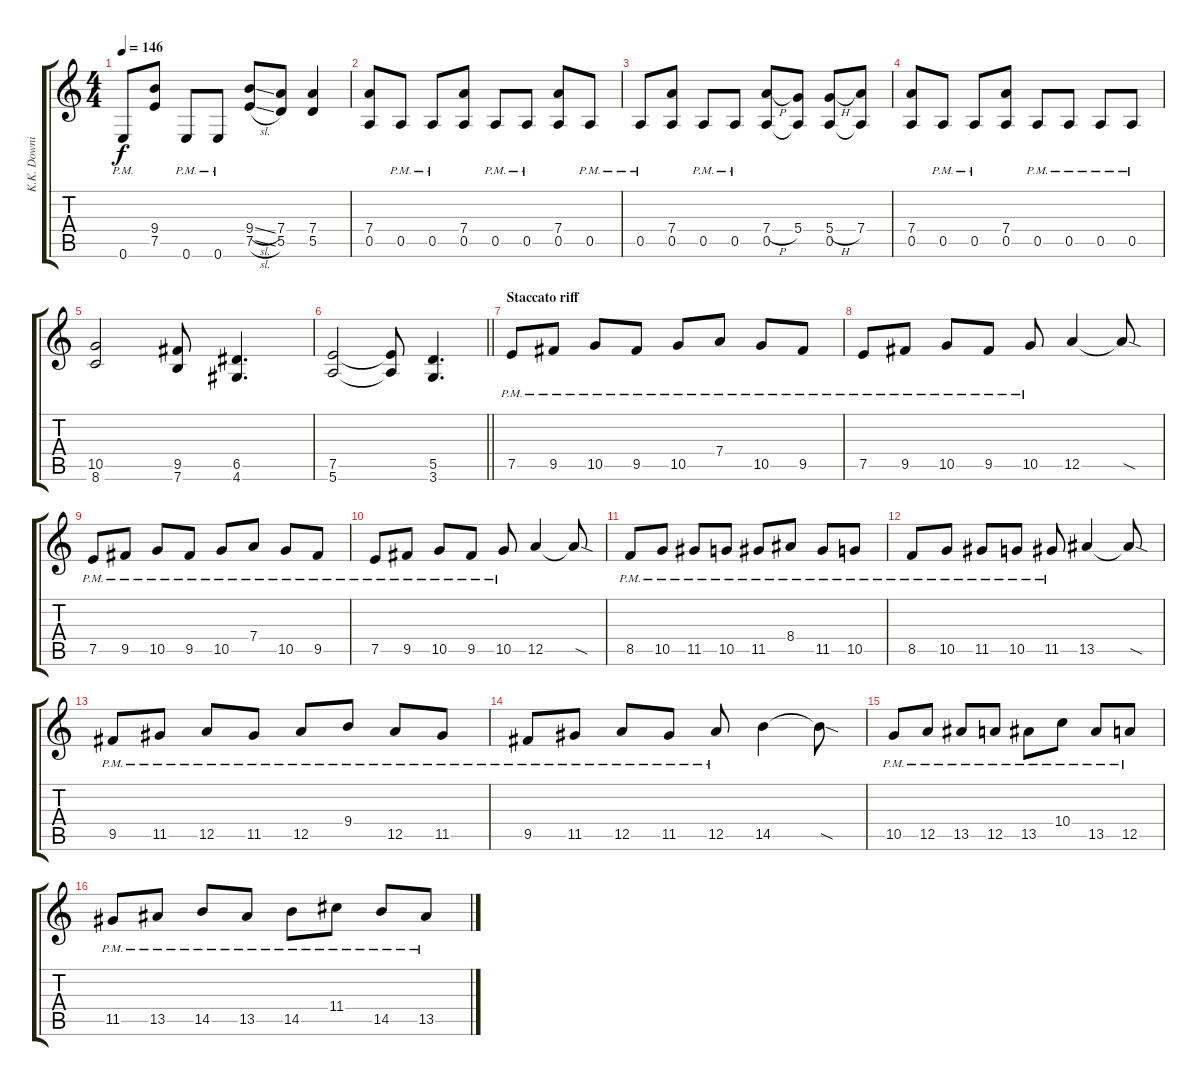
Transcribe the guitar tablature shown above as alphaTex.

\track ("K.K. Downing" "K.K. Downi") {instrument distortionguitar}
\staff {score tabs}
\tuning (E4 B3 G3 D3 A2 E2) {hide}
\ts (4 4)
\tempo 146
\clef g2
\ks c
0.6{pm}.8{dy f} (9.4 7.5).8 0.6{pm}.8 0.6{pm}.8 (9.4{sl} 7.5{sl}).8 (7.4 5.5).8 (7.4 5.5).4 |
(7.4 0.5).8 0.5{pm}.8 0.5{pm}.8 (7.4 0.5).8 0.5{pm}.8 0.5{pm}.8 (7.4 0.5).8 0.5{pm}.8 |
0.5{pm}.8 (7.4 0.5).8 0.5{pm}.8 0.5{pm}.8 (7.4{h} 0.5).8 (5.4 0.5{t}).8 (5.4{h} 0.5).8 (7.4 0.5{t}).8 |
(7.4 0.5).8 0.5{pm}.8 0.5{pm}.8 (7.4 0.5).8 0.5{pm}.8 0.5{pm}.8 0.5{pm}.8 0.5{pm}.8 |
(10.5 8.6).2 (9.5 7.6).8 (6.5 4.6).4{d} |
\barLineRight lightlight
(7.5 5.6).2 (7.5{t} 5.6{t}).8 (5.5 3.6).4{d} |
\section ("" "Staccato riff")
7.5{pm}.8 9.5{pm}.8 10.5{pm}.8 9.5{pm}.8 10.5{pm}.8 7.4{pm}.8 10.5{pm}.8 9.5{pm}.8 |
7.5{pm}.8 9.5{pm}.8 10.5{pm}.8 9.5{pm}.8 10.5{pm}.8 12.5.4 12.5{sod t}.8 |
7.5{pm}.8 9.5{pm}.8 10.5{pm}.8 9.5{pm}.8 10.5{pm}.8 7.4{pm}.8 10.5{pm}.8 9.5{pm}.8 |
7.5{pm}.8 9.5{pm}.8 10.5{pm}.8 9.5{pm}.8 10.5{pm}.8 12.5.4 12.5{sod t}.8 |
8.5{pm}.8 10.5{pm}.8 11.5{pm}.8 10.5{pm}.8 11.5{pm}.8 8.4{pm}.8 11.5{pm}.8 10.5{pm}.8 |
8.5{pm}.8 10.5{pm}.8 11.5{pm}.8 10.5{pm}.8 11.5{pm}.8 13.5.4 13.5{sod t}.8 |
9.5{pm}.8 11.5{pm}.8 12.5{pm}.8 11.5{pm}.8 12.5{pm}.8 9.4{pm}.8 12.5{pm}.8 11.5{pm}.8 |
9.5{pm}.8 11.5{pm}.8 12.5{pm}.8 11.5{pm}.8 12.5{pm}.8 14.5.4 14.5{sod t}.8 |
10.5{pm}.8 12.5{pm}.8 13.5{pm}.8 12.5{pm}.8 13.5{pm}.8 10.4{pm}.8 13.5{pm}.8 12.5{pm}.8 |
11.5{pm}.8 13.5{pm}.8 14.5{pm}.8 13.5{pm}.8 14.5{pm}.8 11.4{pm}.8 14.5{pm}.8 13.5{pm}.8
